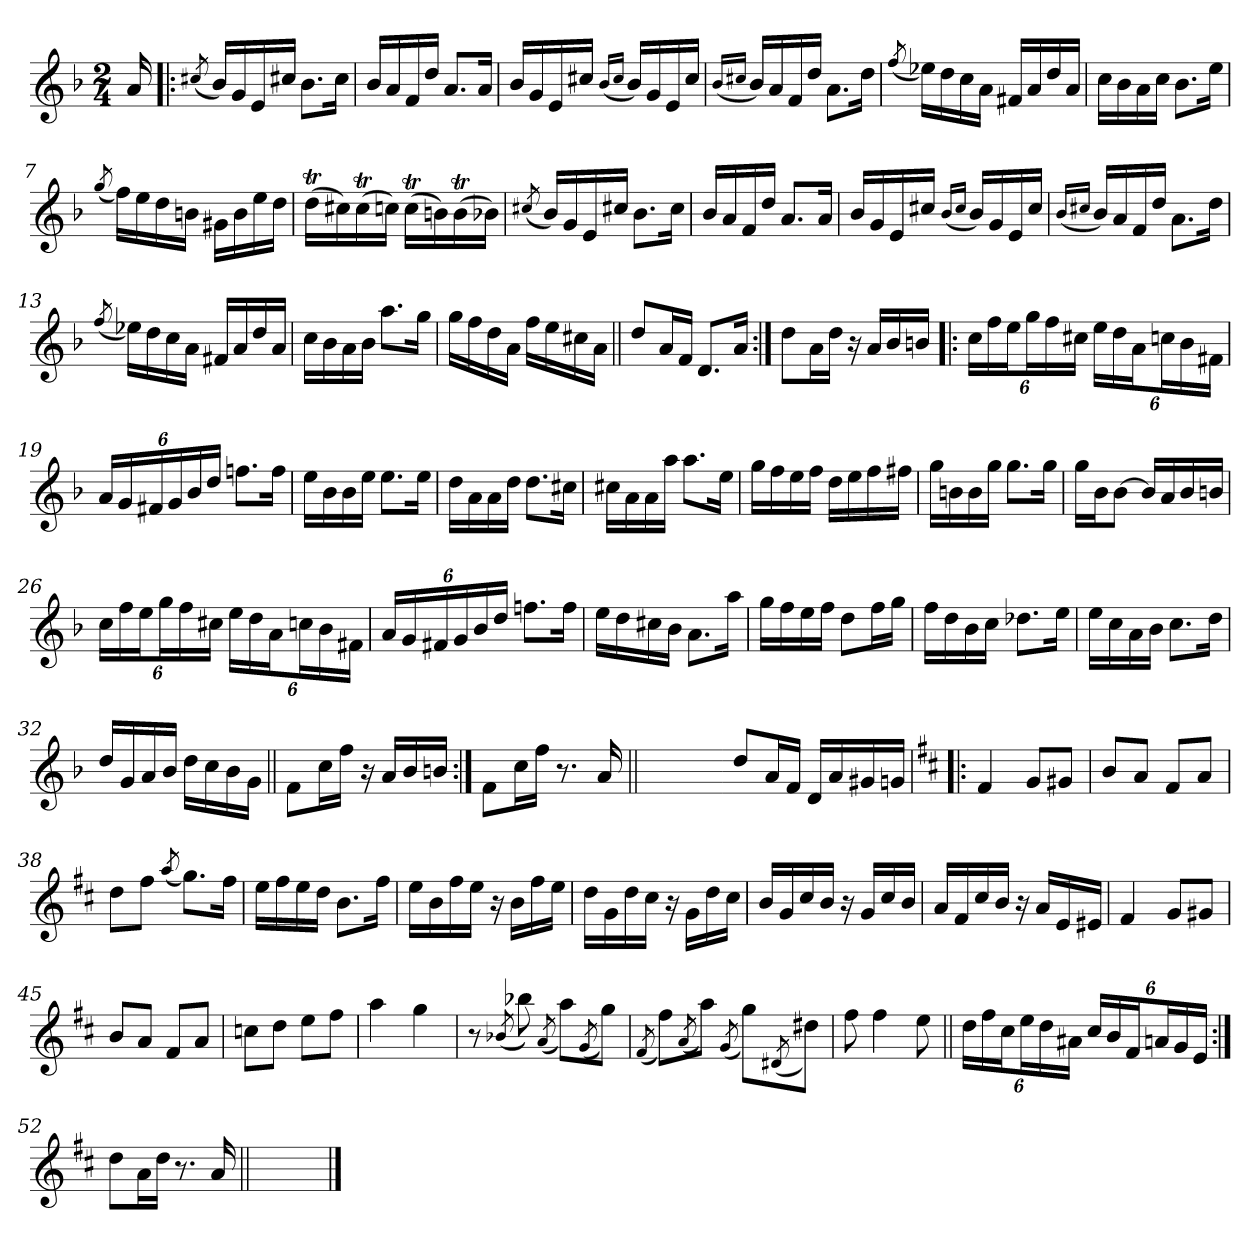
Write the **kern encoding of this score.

**kern
*part1
*staff1
*clefG2
*k[b-]
*F:
*M2/4
=
16a/
=1!|:
(<8qcc#X/
16b-/LL)
16g/
16e/
16cc#X/JJ
8.b-\L
16cc#\Jk
=2
16b-/LL
16a/
16f/
16dd/JJ
8.a/L
16a/Jk
=3
16b-/LL
16g/
16e/
16cc#X/JJ
(<16qb-/LL
16qcc#/JJ
16b-/LL)
16g/
16e/
16cc#/JJ
=4
(<16qb-/LL
16qcc#X/JJ
16b-/LL)
16a/
16f/
16dd/JJ
8.a\L
16dd\Jk
!!LO:LB:g=z
=5
(<8qff/
16ee-X\LL)
16dd\
16cc\
16a\JJ
16f#X/LL
16a/
16dd/
16a/JJ
=6
16cc\LL
16b-\
16a\
16cc\JJ
8.b-\L
16ee\Jk
=7
(<8qgg/
16ff\LL)
16ee\
16dd\
16bn\JJ
16g#X\LL
16b\
16ee\
16dd\JJ
=8
(>16ddT\LL
16cc#X\)
(>16cc#t\
16ccn\JJ)
(>16ccT\LL
16bn\)
(>16bt\
16b-X\JJ)
!!LO:LB:g=z
=9
(<8qcc#X/
16b-/LL)
16g/
16e/
16cc#X/JJ
8.b-\L
16cc#\Jk
=10
16b-/LL
16a/
16f/
16dd/JJ
8.a/L
16a/Jk
=11
16b-/LL
16g/
16e/
16cc#X/JJ
(<16qb-/LL
16qcc#/JJ
16b-/LL)
16g/
16e/
16cc#/JJ
=12
(<16qb-/LL
16qcc#X/JJ
16b-/LL)
16a/
16f/
16dd/JJ
8.a\L
16dd\Jk
!!LO:LB:g=z
=13
(<8qff/
16ee-X\LL)
16dd\
16cc\
16a\JJ
16f#X/LL
16a/
16dd/
16a/JJ
=14
16cc\LL
16b-\
16a\
16b-\JJ
8.aa\L
16gg\Jk
=15
16gg\LL
16ff\
16dd\
16a\JJ
16ff\LL
16ee\
16cc#X\
16a\JJ
=16||
8dd/L
16a/L
16f/JJ
8.d/L
16a/Jk
!!LO:LB:g=z
=17:|!
8dd\L
16a\L
16dd\JJ
16r
16a/LL
16b-/
16bn/JJ
=18!|:
24cc\LL
24ff\
24ee\J
24gg\L
24ff\
24cc#X\JJ
24ee\LL
24dd\
24a\J
24ccn\L
24b-\
24f#X\JJ
=19
24a/LL
24g/
24f#X/
24g/
24b-/
24dd/JJ
8.ffn\L
16ff\Jk
=20
16ee\LL
16b-\
16b-\
16ee\JJ
8.ee\L
16ee\Jk
!!LO:LB:g=z
=21
16dd\LL
16a\
16a\
16dd\JJ
8.dd\L
16cc#X\Jk
=22
16cc#X\LL
16a\
16a\
16aa\JJ
8.aa\L
16ee\Jk
=23
16gg\LL
16ff\
16ee\
16ff\JJ
16dd\LL
16ee\
16ff\
16ff#X\JJ
=24
16gg\LL
16bn\
16b\
16gg\JJ
8.gg\L
16gg\Jk
!!LO:LB:g=z
=25
16gg\LL
16b-\J
[8b-\J
16b-/LL]
16a/
16b-/
16bn/JJ
=26
24cc\LL
24ff\
24ee\J
24gg\L
24ff\
24cc#X\JJ
24ee\LL
24dd\
24a\J
24ccn\L
24b-\
24f#X\JJ
=27
24a/LL
24g/
24f#X/
24g/
24b-/
24dd/JJ
8.ffn\L
16ff\Jk
=28
16ee\LL
16dd\
16cc#X\
16b-\JJ
8.a\L
16aa\Jk
!!LO:LB:g=z
=29
16gg\LL
16ff\
16ee\
16ff\JJ
8dd\L
16ff\L
16gg\JJ
=30
16ff\LL
16dd\
16b-\
16cc\JJ
8.dd-X\L
16ee\Jk
=31
16ee\LL
16cc\
16a\
16b-\JJ
8.cc\L
16dd\Jk
=32
16dd/LL
16g/
16a/
16b-/JJ
16dd\LL
16cc\
16b-\
16g\JJ
!!LO:LB:g=z
=33||
8f\L
16cc\L
16ff\JJ
16r
16a/LL
16b-/
16bn/JJ
=34:|!
8f\L
16cc\L
16ff\JJ
8.r
16a/
=34X1||
*stria0
2ryy
!!LO:PB:g=z
=35-
*stria5
8dd/L
16a/L
16f/JJ
16d/LL
16a/
16g#X/
16gn/JJ
=36!|:
*k[f#c#]
*D:
4f#i/
8g/L
8g#X/J
=37
8b/L
8a/J
8f#/L
8a/J
=38
8dd\L
8ff#\J
(<8qaa/
8.gg\L)
16ff#\Jk
!!LO:LB:g=z
=39
16ee\LL
16ff#\
16ee\
16dd\JJ
8.b\L
16ff#\Jk
=40
16ee\LL
16b\
16ff#\
16ee\JJ
16r
16b\LL
16ff#\
16ee\JJ
=41
16dd\LL
16g\
16dd\
16cc#\JJ
16r
16g\LL
16dd\
16cc#\JJ
=42
16b/LL
16g/
16cc#/
16b/JJ
16r
16g/LL
16cc#/
16b/JJ
!!LO:LB:g=z
=43
16a/LL
16f#/
16cc#/
16b/JJ
16r
16a/LL
16e/
16e#X/JJ
=44
4f#/
8g/L
8g#X/J
=45
8b/L
8a/J
8f#/L
8a/J
=46
8ccn\L
8dd\J
8ee\L
8ff#\J
!!LO:LB:g=z
=47
4aa\
4gg\
=48
8r
(<8qb-X/
8bb-X\)
(<8qa/
8aa\L)
(<8qg/
8gg\J)
=49
(<8qf#/
8ff#\L)
(<8qa/
8aa\J)
(<8qg/
8gg\L)
(<8qd#X/
8dd#X\J)
=50
8ff#\
4ff#\
8ee\
!!LO:LB:g=z
=51||
24dd\LL
24ff#\
24cc#\J
24ee\L
24dd\
24a#X\JJ
24cc#/LL
24b/
24f#/J
24an/L
24g/
24e/JJ
=52:|!
8dd\L
16a\L
16dd\JJ
8.r
16a/
=53||
*stria0
2ryy
==
*-
